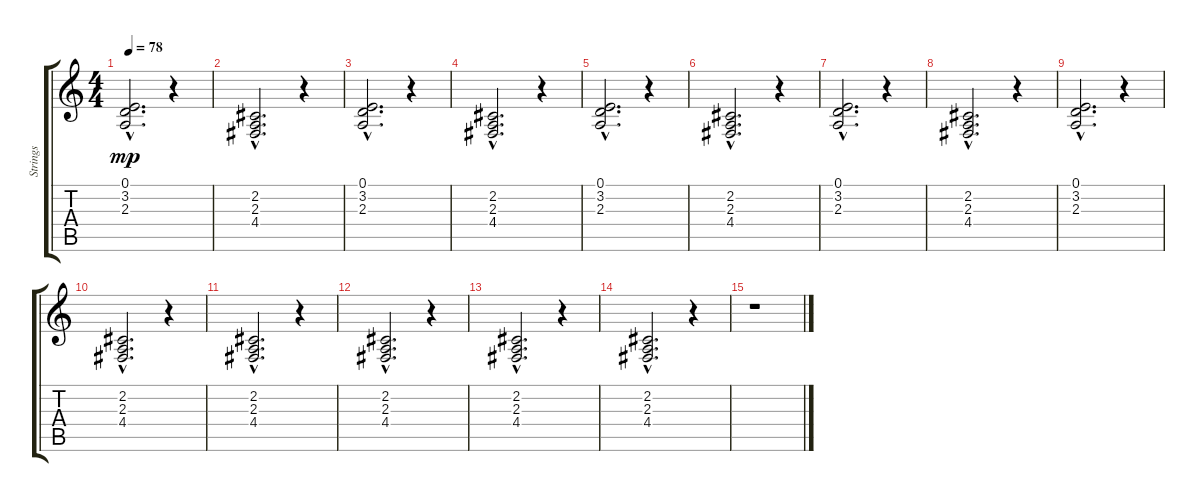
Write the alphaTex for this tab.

\track ("Strings" "Strings") {instrument pad8sweep}
\staff {score tabs}
\tuning (E4 B3 G3 D3 A2 E2) {hide}
\ts (4 4)
\tempo 78
\clef g2
\ks c
(0.1{hac} 3.2{hac} 2.3{hac}).2{d dy mp} r.4 |
(2.2{hac} 2.3{hac} 4.4{hac}).2{d} r.4 |
(0.1{hac} 3.2{hac} 2.3{hac}).2{d} r.4 |
(2.2{hac} 2.3{hac} 4.4{hac}).2{d} r.4 |
(0.1{hac} 3.2{hac} 2.3{hac}).2{d} r.4 |
(2.2{hac} 2.3{hac} 4.4{hac}).2{d} r.4 |
(0.1{hac} 3.2{hac} 2.3{hac}).2{d} r.4 |
(2.2{hac} 2.3{hac} 4.4{hac}).2{d} r.4 |
(0.1{hac} 3.2{hac} 2.3{hac}).2{d} r.4 |
(2.2{hac} 2.3{hac} 4.4{hac}).2{d} r.4 |
(2.2{hac} 2.3{hac} 4.4{hac}).2{d} r.4 |
(2.2{hac} 2.3{hac} 4.4{hac}).2{d} r.4 |
(2.2{hac} 2.3{hac} 4.4{hac}).2{d} r.4 |
(2.2{hac} 2.3{hac} 4.4{hac}).2{d} r.4 |
r.1
